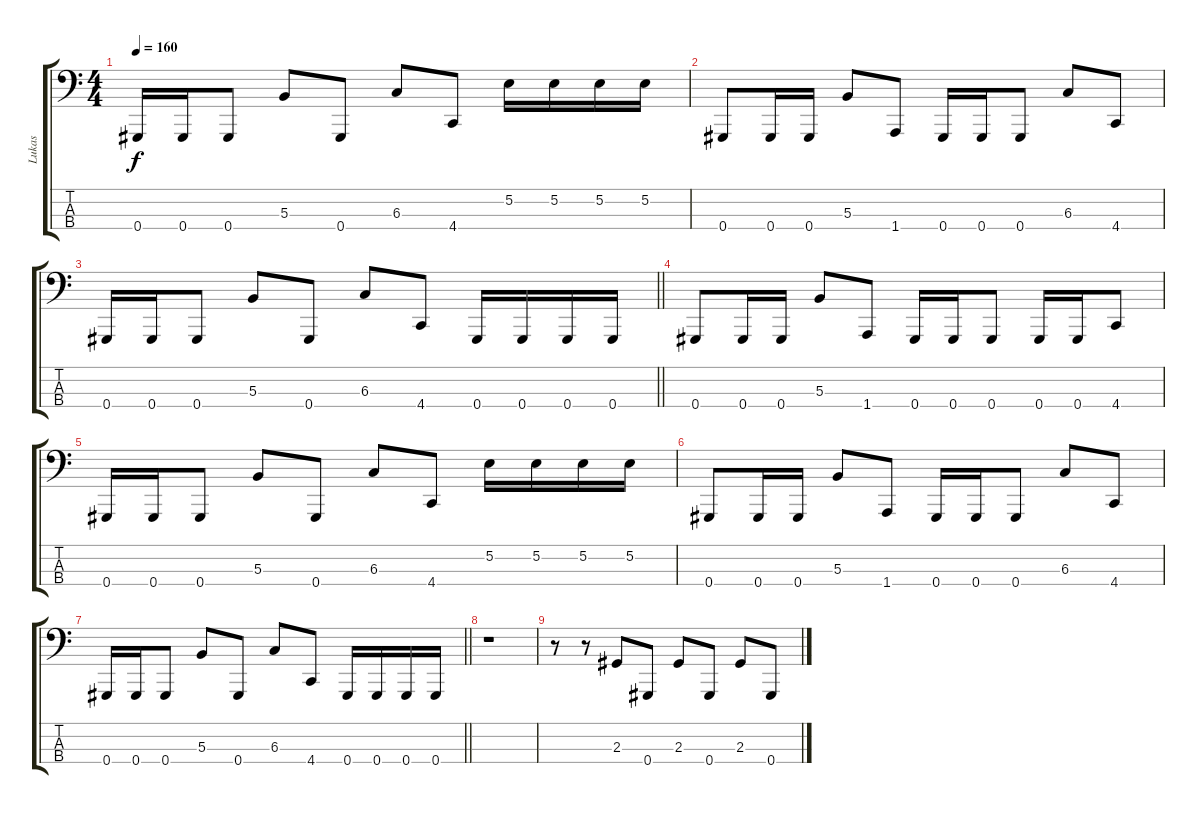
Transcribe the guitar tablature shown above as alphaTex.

\track ("Lukas" "Lukas") {instrument electricbasspick}
\staff {score tabs}
\tuning (E2 B1 Gb1 Ab0) {hide}
\ts (4 4)
\tempo 160
\clef f4
\ks c
0.4.16{dy f} 0.4.16 0.4.8 5.3.8 0.4.8 6.3.8 4.4.8 5.2.16 5.2.16 5.2.16 5.2.16 |
0.4.8 0.4.16 0.4.16 5.3.8 1.4.8 0.4.16 0.4.16 0.4.8 6.3.8 4.4.8 |
\barLineRight lightlight
0.4.16 0.4.16 0.4.8 5.3.8 0.4.8 6.3.8 4.4.8 0.4.16 0.4.16 0.4.16 0.4.16 |
0.4.8 0.4.16 0.4.16 5.3.8 1.4.8 0.4.16 0.4.16 0.4.8 0.4.16 0.4.16 4.4.8 |
0.4.16 0.4.16 0.4.8 5.3.8 0.4.8 6.3.8 4.4.8 5.2.16 5.2.16 5.2.16 5.2.16 |
0.4.8 0.4.16 0.4.16 5.3.8 1.4.8 0.4.16 0.4.16 0.4.8 6.3.8 4.4.8 |
\barLineRight lightlight
0.4.16 0.4.16 0.4.8 5.3.8 0.4.8 6.3.8 4.4.8 0.4.16 0.4.16 0.4.16 0.4.16 |
r.1 |
r.8 r.8 2.3.8 0.4.8 2.3.8 0.4.8 2.3.8 0.4.8
